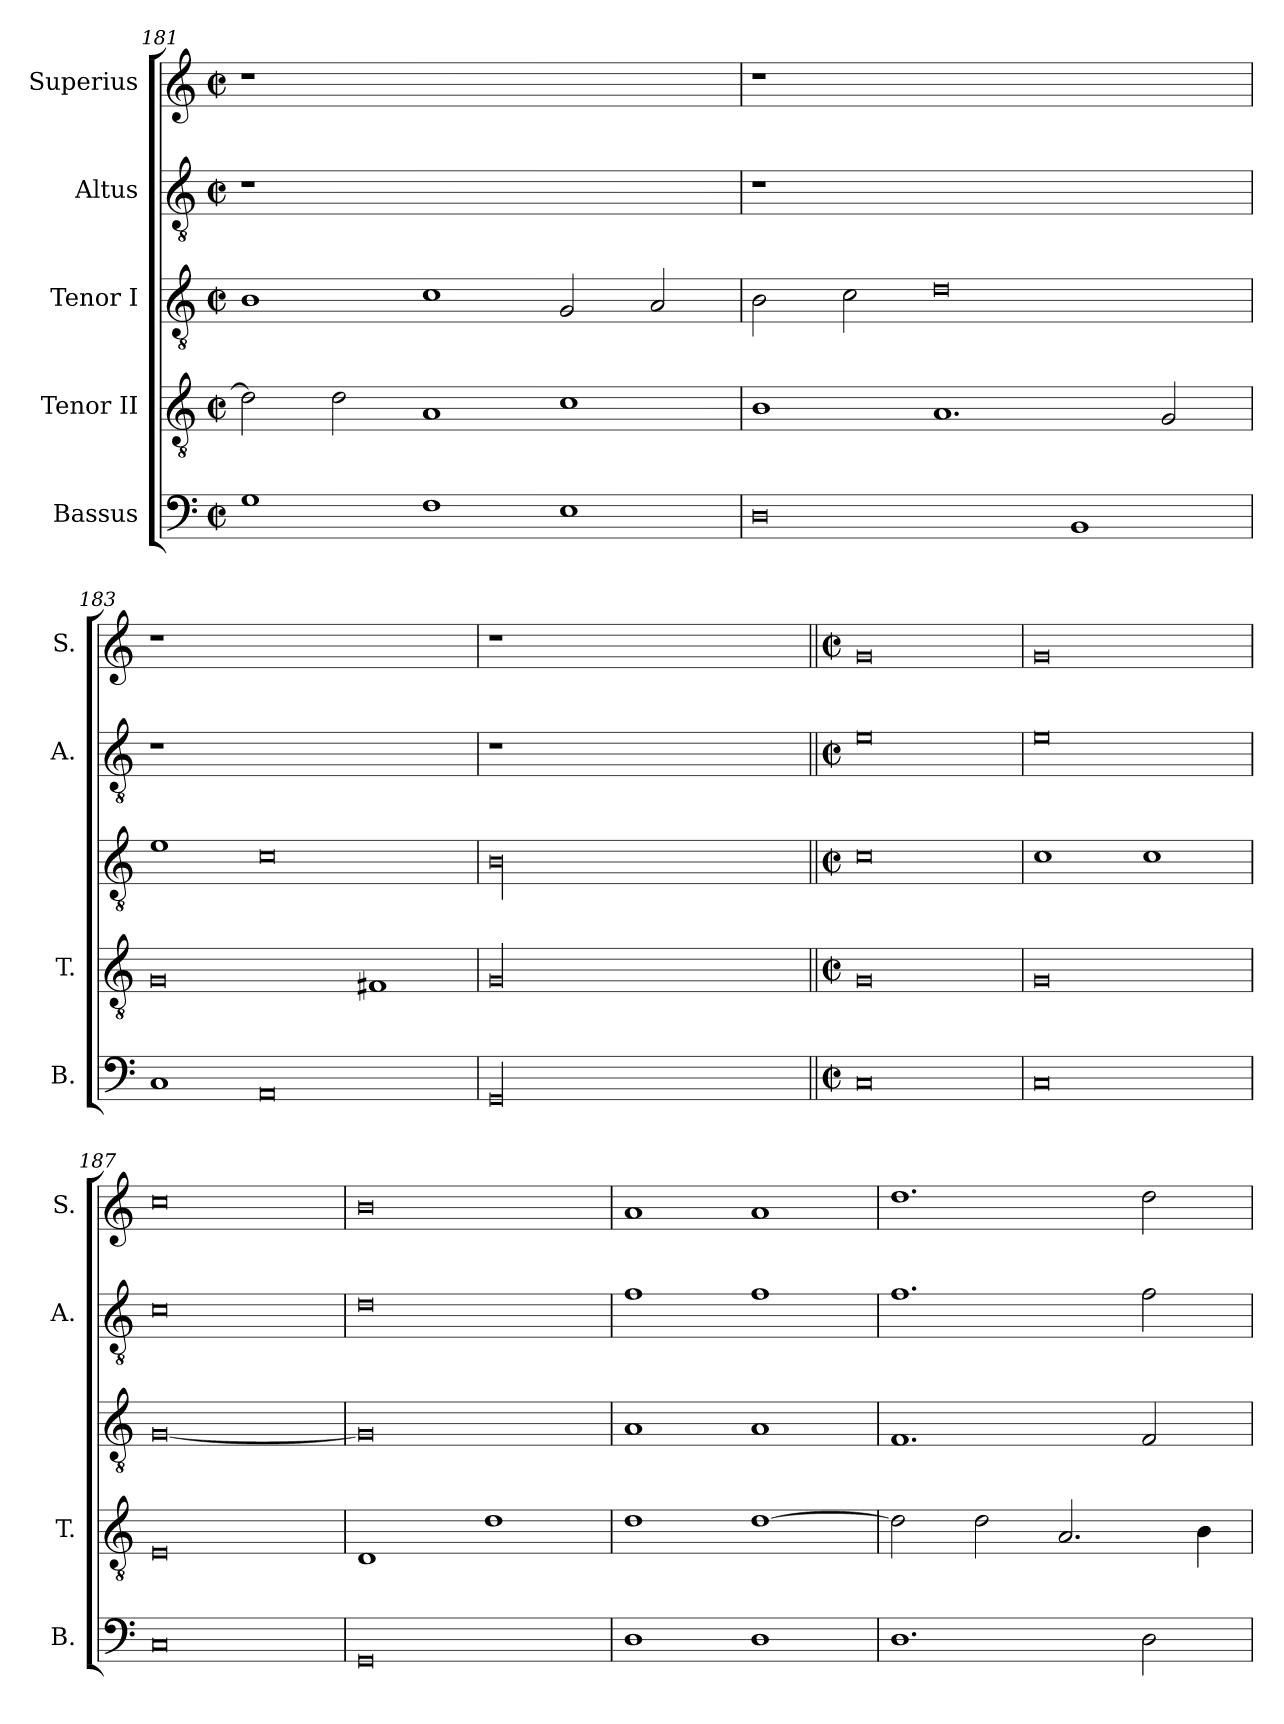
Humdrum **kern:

**kern	**kern	**kern	**kern	**kern
*part5	*part4	*part3	*part2	*part1
*staff5	*staff4	*staff3	*staff2	*staff1
*I"Bassus	*I"Tenor II	*I"Tenor I	*I"Altus	*I"Superius
*I'B.	*I'T.	*	*I'A.	*I'S.
!!LO:LB:g=z
*clefF4	*clefGv2	*clefGv2	*clefGv2	*clefG2
*	*ITrd7c12	*ITrd7c12	*ITrd7c12	*
*k[]	*k[]	*k[]	*k[]	*k[]
*C:	*C:	*C:	*C:	*C:
*M2/2	*M2/2	*M2/2	*M2/2	*M2/2
*met(c|)	*met(c|)	*met(c|)	*met(c|)	*met(c|)
=181	=181	=181	=181	=181
!	!	!	!LO:N:vis=1	!LO:N:vis=1
1Gi	2Di\]	1BBi	1r	1r
.	2Di\	.	.	.
1Fi	1AAi	1Ci	0ryy	0ryy
1Ei	1Ci	2GGi/	.	.
.	.	2AAi/	.	.
=182	=182	=182	=182	=182
!	!	!	!LO:N:vis=1	!LO:N:vis=1
0Di	1BBi	2BBi\	1r	1r
.	.	2Ci\	.	.
.	1.AAi	0Di	0ryy	0ryy
1BBi	.	.	.	.
.	2GGi/	.	.	.
=183	=183	=183	=183	=183
!	!	!	!LO:N:vis=1	!LO:N:vis=1
1Ci	0GGi	1Ei	1r	1r
0AAi	.	0Ci	0ryy	0ryy
.	1FF#Xi	.	.	.
=184	=184	=184	=184	=184
!	!	!	!LO:N:vis=1	!LO:N:vis=1
00GGi	00GGi	00BBi	1r	1r
.	.	.	0.ryy	0.ryy
!!LO:PB:g=z
=185||	=185||	=185||	=185||	=185||
*M2/2	*M2/2	*M2/2	*M2/2	*M2/2
*met(c|)	*met(c|)	*met(c|)	*met(c|)	*met(c|)
0Ci	0GGi	0Ci	0Ei	0gi
=186	=186	=186	=186	=186
0Ci	0GGi	1Ci	0Ei	0gi
.	.	1Ci	.	.
=187	=187	=187	=187	=187
0Ci	0EEi	[<0GGi	0Ci	0cci
=188	=188	=188	=188	=188
0GGi	1DDi	0GGi]	0Di	0bi
.	1Di	.	.	.
=189	=189	=189	=189	=189
1Di	1Di	1AAi	1Fi	1ai
1Di	[>1Di	1AAi	1Fi	1ai
=190	=190	=190	=190	=190
1.Di	2Di\]	1.FFi	1.Fi	1.ddi
.	2Di\	.	.	.
.	2.AAi/	.	.	.
2Di\	.	2FFi/	2Fi\	2ddi\
.	4BBi\	.	.	.
=	=	=	=	=
*-	*-	*-	*-	*-
